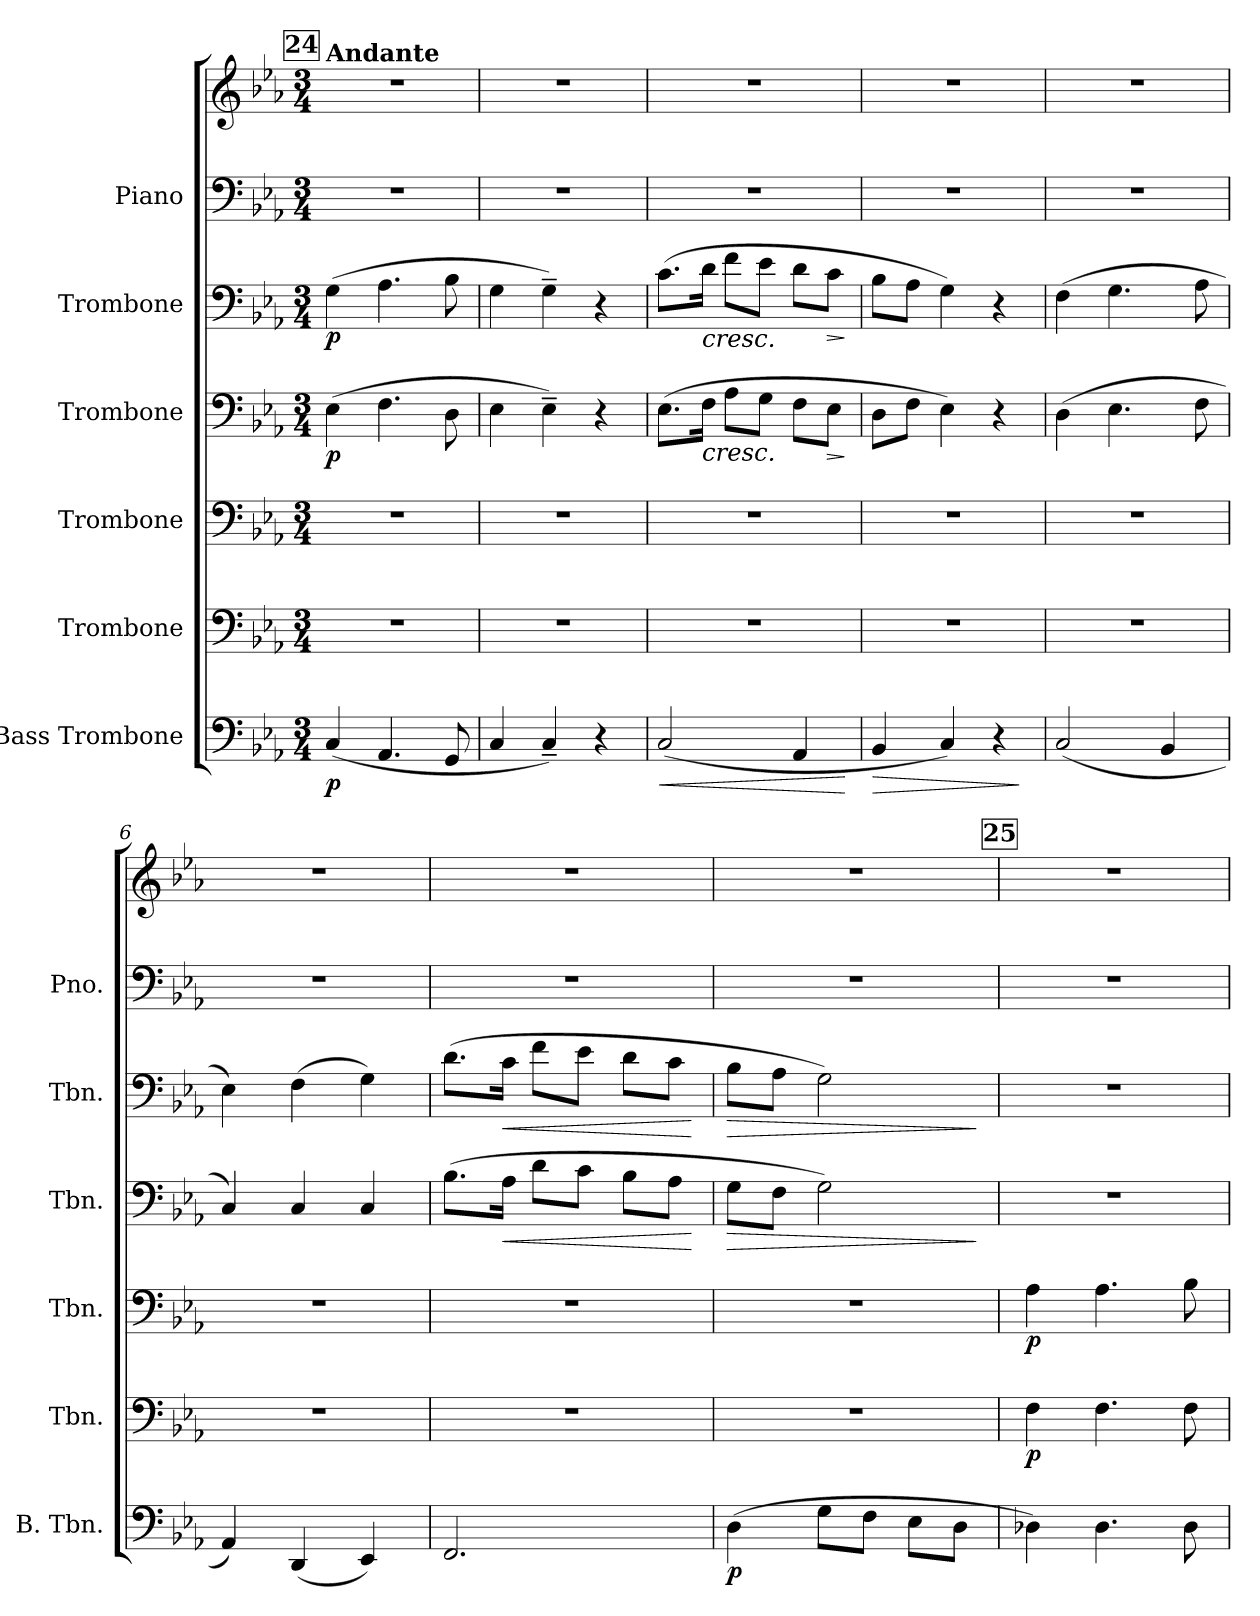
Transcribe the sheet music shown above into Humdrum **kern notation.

**kern	**dynam	**kern	**dynam	**kern	**dynam	**kern	**dynam	**kern	**dynam	**kern	**kern
*part6	*part6	*part5	*part5	*part4	*part4	*part3	*part3	*part2	*part2	*part1	*part1
*staff7	*staff7	*staff6	*staff6	*staff5	*staff5	*staff4	*staff4	*staff3	*staff3	*staff2	*staff1
*I"Bass Trombone	*	*I"Trombone	*	*I"Trombone	*	*I"Trombone	*	*I"Trombone	*	*I"Piano	*
*I'B. Tbn.	*	*I'Tbn.	*	*I'Tbn.	*	*I'Tbn.	*	*I'Tbn.	*	*I'Pno.	*
*clefF4	*	*clefF4	*	*clefF4	*	*clefF4	*	*clefF4	*	*clefF4	*clefG2
*k[b-e-a-]	*	*k[b-e-a-]	*	*k[b-e-a-]	*	*k[b-e-a-]	*	*k[b-e-a-]	*	*k[b-e-a-]	*k[b-e-a-]
*M3/4	*	*M3/4	*	*M3/4	*	*M3/4	*	*M3/4	*	*M3/4	*M3/4
!!LO:REH:place=s1:a:B:fs=14:t=24
=1	=1	=1	=1	=1	=1	=1	=1	=1	=1	=1	=1
!	!	!	!	!	!	!	!	!	!	!	!LO:TX:a:B:t=Andante
!	!LO:DY:b	!	!	!	!	!	!LO:DY:b	!	!LO:DY:b	!	!
(4C/	p	2.r	.	2.r	.	(4E-\	p	(4G\	p	2.r	2.r
4.AA-/	.	.	.	.	.	4.F\	.	4.A-\	.	.	.
8GG/	.	.	.	.	.	8D\	.	8B-\	.	.	.
=2	=2	=2	=2	=2	=2	=2	=2	=2	=2	=2	=2
4C/	.	2.r	.	2.r	.	4E-\	.	4G\	.	2.r	2.r
4C~/)	.	.	.	.	.	4E-~\)	.	4G~\)	.	.	.
4r	.	.	.	.	.	4r	.	4r	.	.	.
=3	=3	=3	=3	=3	=3	=3	=3	=3	=3	=3	=3
!	!LO:HP:b	!	!	!	!	!	!	!	!	!	!
(2C/	<	2.r	.	2.r	.	(8.E-\L	.	(8.c\L	.	2.r	2.r
!	!	!	!	!	!	!	!LO:HP:b	!	!LO:HP:b	!	!
.	.	.	.	.	.	16F\Jk	<	16d\Jk	<	.	.
.	.	.	.	.	.	8A-\L	.	8f\L	.	.	.
.	.	.	.	.	.	8G\J	.	8e-\J	.	.	.
4AA-/	.	.	.	.	.	8F\L	.	8d\L	.	.	.
!	!	!	!	!	!	!	!LO:HP:b	!	!LO:HP:b	!	!
.	.	.	.	.	.	8E-\J	>	8c\J	>	.	.
.	[	.	.	.	.	.	[ ]	.	[ ]	.	.
=4	=4	=4	=4	=4	=4	=4	=4	=4	=4	=4	=4
!	!LO:HP:b	!	!	!	!	!	!	!	!	!	!
4BB-/	>	2.r	.	2.r	.	8D\L	.	8B-\L	.	2.r	2.r
.	.	.	.	.	.	8F\J	.	8A-\J	.	.	.
4C/)	.	.	.	.	.	4E-\)	.	4G\)	.	.	.
4r	.	.	.	.	.	4r	.	4r	.	.	.
.	]	.	.	.	.	.	.	.	.	.	.
=5	=5	=5	=5	=5	=5	=5	=5	=5	=5	=5	=5
(2C/	.	2.r	.	2.r	.	(4D\	.	(4F\	.	2.r	2.r
.	.	.	.	.	.	4.E-\	.	4.G\	.	.	.
4BB-/	.	.	.	.	.	.	.	.	.	.	.
.	.	.	.	.	.	8F\	.	8A-\	.	.	.
=6	=6	=6	=6	=6	=6	=6	=6	=6	=6	=6	=6
4AA-/)	.	2.r	.	2.r	.	4C/)	.	4E-\)	.	2.r	2.r
(4DD/	.	.	.	.	.	4C/	.	(4F\	.	.	.
4EE-/)	.	.	.	.	.	4C/	.	4G\)	.	.	.
=7	=7	=7	=7	=7	=7	=7	=7	=7	=7	=7	=7
2.FF/	.	2.r	.	2.r	.	(8.B-\L	.	(8.d\L	.	2.r	2.r
!	!	!	!	!	!	!	!LO:HP:b	!	!LO:HP:b	!	!
.	.	.	.	.	.	16A-\Jk	<	16c\Jk	<	.	.
.	.	.	.	.	.	8d\L	.	8f\L	.	.	.
.	.	.	.	.	.	8c\J	.	8e-\J	.	.	.
.	.	.	.	.	.	8B-\L	.	8d\L	.	.	.
.	.	.	.	.	.	8A-\J	.	8c\J	.	.	.
.	.	.	.	.	.	.	[	.	[	.	.
=8	=8	=8	=8	=8	=8	=8	=8	=8	=8	=8	=8
!	!LO:DY:b	!	!	!	!	!	!LO:HP:b	!	!LO:HP:b	!	!
(4D\	p	2.r	.	2.r	.	8G\L	>	8B-\L	>	2.r	2.r
.	.	.	.	.	.	8F\J	.	8A-\J	.	.	.
8G\L	.	.	.	.	.	2G\)	.	2G\)	.	.	.
8F\J	.	.	.	.	.	.	.	.	.	.	.
8E-\L	.	.	.	.	.	.	.	.	.	.	.
8D\J	.	.	.	.	.	.	.	.	.	.	.
.	.	.	.	.	.	.	]	.	]	.	.
!!LO:LB:g=z
!!LO:REH:place=s1:a:B:fs=14:t=25
=9	=9	=9	=9	=9	=9	=9	=9	=9	=9	=9	=9
!	!	!	!LO:DY:b	!	!LO:DY:b	!	!	!	!	!	!
4D-X\)	.	4F\	p	4A-\	p	2.r	.	2.r	.	2.r	2.r
4.D-\	.	4.F\	.	4.A-\	.	.	.	.	.	.	.
8D-\	.	8F\	.	8B-\	.	.	.	.	.	.	.
=	=	=	=	=	=	=	=	=	=	=	=
*-	*-	*-	*-	*-	*-	*-	*-	*-	*-	*-	*-
